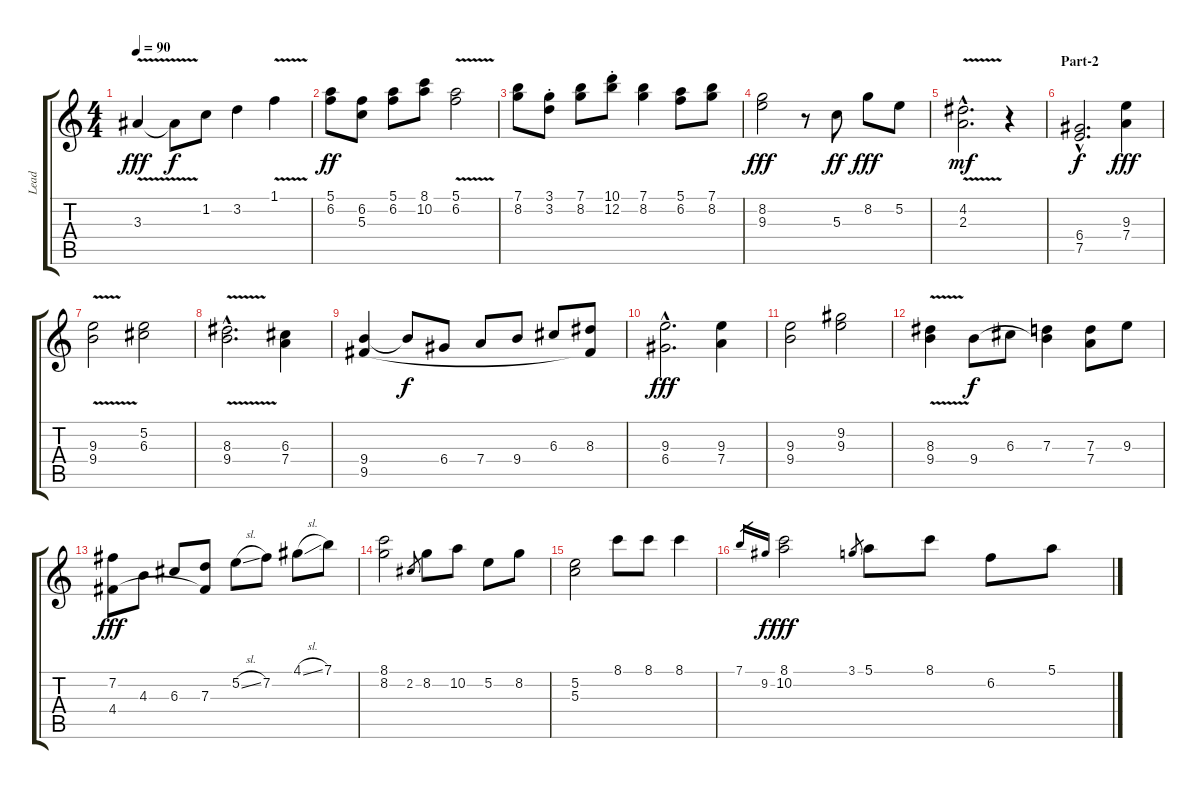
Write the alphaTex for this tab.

\track ("Lead" "Lead") {instrument acousticguitarnylon}
\staff {score tabs}
\tuning (E4 B3 G3 D3 A2 E2) {hide}
\ts (4 4)
\tempo 90
\clef g2
\ks c
3.3{v}.4{dy fff} 3.3{t}.8{dy f} 1.2.8 3.2.4 1.1{v}.4 |
(5.1 6.2).8{dy ff} (6.2 5.3).8 (5.1 6.2).8 (8.1 10.2).8 (5.1{v} 6.2{v}).2 |
(7.1 8.2).8 (3.1{st} 3.2{st}).8 (7.1 8.2).8 (10.1{st} 12.2{st}).8 (7.1 8.2).4 (5.1 6.2).8 (7.1 8.2).8 |
(8.2 9.3).2{dy fff} r.8 5.3.8{dy ff} 8.2.8{dy fff} 5.2.8 |
(4.2{v hac} 2.3{hac}).2{d dy mf} r.4 |
\section ("" "Part-2")
(6.4{hac} 7.5{hac}).2{d dy f} (9.3 7.4).4{dy fff} |
(9.3 9.4{v}).2 (5.2 6.3).2 |
(8.3{hac} 9.4{v hac}).2{d} (6.3 7.4).4 |
(9.4 9.5).4 9.4{t}.8{dy f} 6.4.8 7.4.8 9.4.8 6.3.8 (8.3 9.5{t}).8 |
(9.3{hac} 6.4{hac}).2{d dy fff} (9.3 7.4).4 |
(9.3 9.4).2 (9.2 9.3).2 |
(8.3 9.4{v}).4 9.4.8{dy f} 6.3.8 (7.3 9.4{t}).4 (7.3 7.4).8 9.3.8 |
(7.2 4.4).8{dy fff} 4.3.8 6.3.8 (7.3 4.4{t}).8 5.2{sl}.8 7.2.8 4.1{sl}.8 7.1.8 |
(8.1 8.2).2 2.2.8{gr} 8.2.8 10.2.8 5.2.8 8.2.8 |
(5.2 5.3).2 8.1.8 8.1.8 8.1.4 |
7.1.16{gr} 9.2.16{gr dy f} (8.1 10.2).2{dy fff} 3.1.8{gr} 5.1.8 8.1.8 6.2.8 5.1.8
